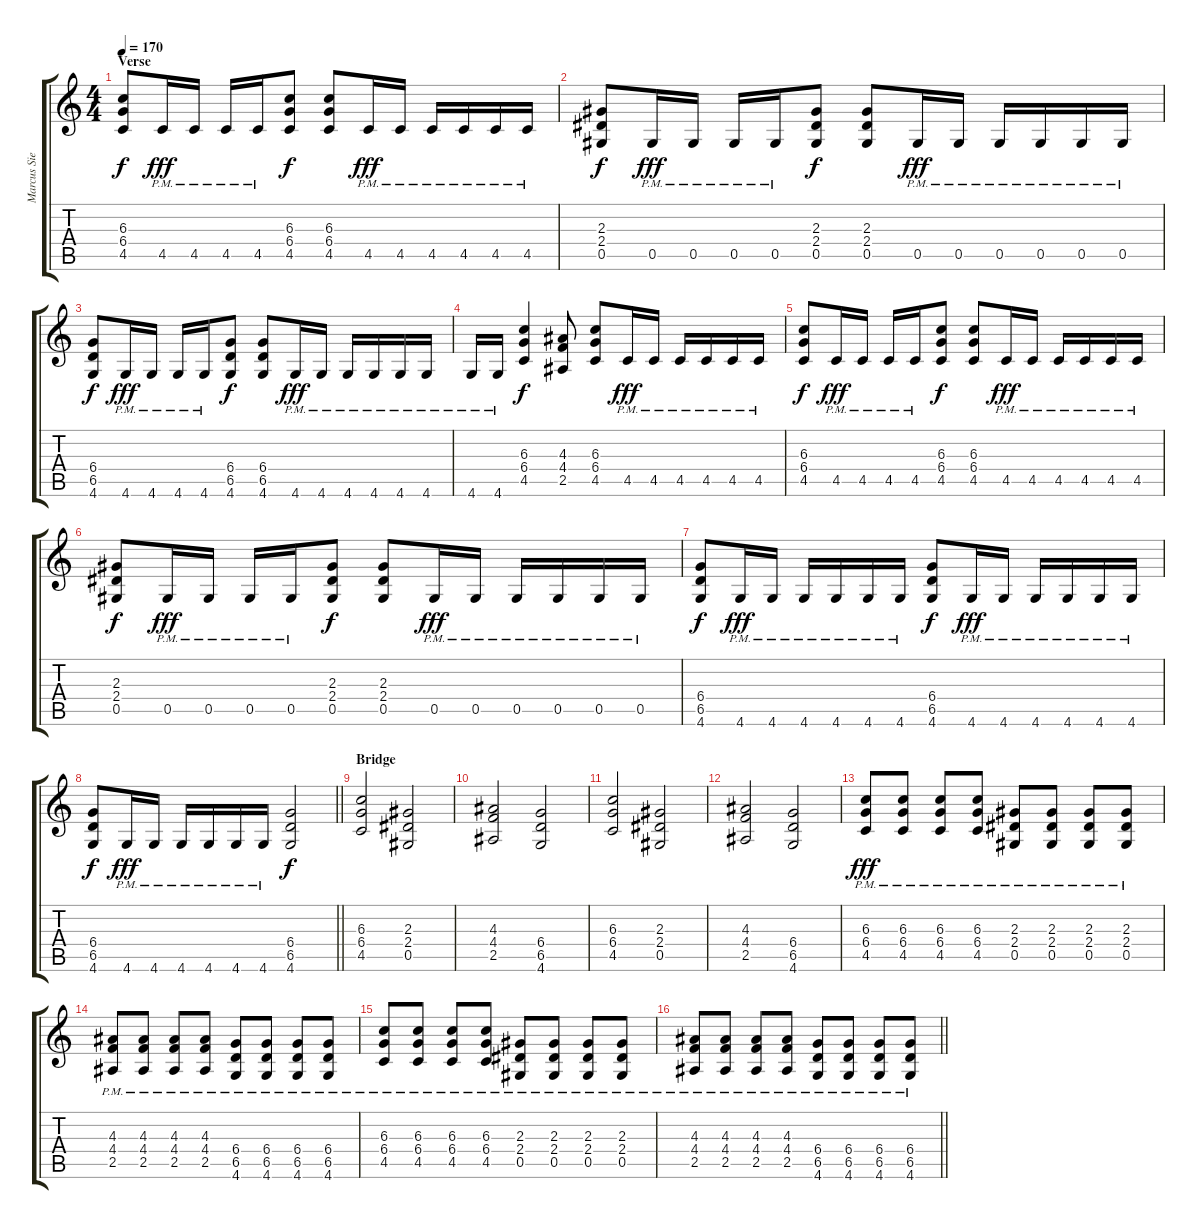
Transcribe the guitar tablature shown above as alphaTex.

\track ("Marcus Siepen" "Marcus Sie") {instrument distortionguitar}
\staff {score tabs}
\tuning (Eb4 Bb3 Gb3 Db3 Ab2 Eb2) {hide}
\ts (4 4)
\section ("" "Verse")
\tempo 170
\clef g2
\ks c
(6.3 6.4 4.5).8{dy f} 4.5{pm}.16{dy fff} 4.5{pm}.16 4.5{pm}.16 4.5{pm}.16 (6.3 6.4 4.5).8{dy f} (6.3 6.4 4.5).8 4.5{pm}.16{dy fff} 4.5{pm}.16 4.5{pm}.16 4.5{pm}.16 4.5{pm}.16 4.5{pm}.16 |
(2.3 2.4 0.5).8{dy f} 0.5{pm}.16{dy fff} 0.5{pm}.16 0.5{pm}.16 0.5{pm}.16 (2.3 2.4 0.5).8{dy f} (2.3 2.4 0.5).8 0.5{pm}.16{dy fff} 0.5{pm}.16 0.5{pm}.16 0.5{pm}.16 0.5{pm}.16 0.5{pm}.16 |
(6.4 6.5 4.6).8{dy f} 4.6{pm}.16{dy fff} 4.6{pm}.16 4.6{pm}.16 4.6{pm}.16 (6.4 6.5 4.6).8{dy f} (6.4 6.5 4.6).8 4.6{pm}.16{dy fff} 4.6{pm}.16 4.6{pm}.16 4.6{pm}.16 4.6{pm}.16 4.6{pm}.16 |
4.6{pm}.16 4.6{pm}.16 (6.3 6.4 4.5).4{dy f} (4.3 4.4 2.5).8 (6.3 6.4 4.5).8 4.5{pm}.16{dy fff} 4.5{pm}.16 4.5{pm}.16 4.5{pm}.16 4.5{pm}.16 4.5{pm}.16 |
(6.3 6.4 4.5).8{dy f} 4.5{pm}.16{dy fff} 4.5{pm}.16 4.5{pm}.16 4.5{pm}.16 (6.3 6.4 4.5).8{dy f} (6.3 6.4 4.5).8 4.5{pm}.16{dy fff} 4.5{pm}.16 4.5{pm}.16 4.5{pm}.16 4.5{pm}.16 4.5{pm}.16 |
(2.3 2.4 0.5).8{dy f} 0.5{pm}.16{dy fff} 0.5{pm}.16 0.5{pm}.16 0.5{pm}.16 (2.3 2.4 0.5).8{dy f} (2.3 2.4 0.5).8 0.5{pm}.16{dy fff} 0.5{pm}.16 0.5{pm}.16 0.5{pm}.16 0.5{pm}.16 0.5{pm}.16 |
(6.4 6.5 4.6).8{dy f} 4.6{pm}.16{dy fff} 4.6{pm}.16 4.6{pm}.16 4.6{pm}.16 4.6{pm}.16 4.6{pm}.16 (6.4 6.5 4.6).8{dy f} 4.6{pm}.16{dy fff} 4.6{pm}.16 4.6{pm}.16 4.6{pm}.16 4.6{pm}.16 4.6{pm}.16 |
\barLineRight lightlight
(6.4 6.5 4.6).8{dy f} 4.6{pm}.16{dy fff} 4.6{pm}.16 4.6{pm}.16 4.6{pm}.16 4.6{pm}.16 4.6{pm}.16 (6.4 6.5 4.6).2{dy f} |
\section ("" "Bridge")
(6.3 6.4 4.5).2 (2.3 2.4 0.5).2 |
(4.3 4.4 2.5).2 (6.4 6.5 4.6).2 |
(6.3 6.4 4.5).2 (2.3 2.4 0.5).2 |
(4.3 4.4 2.5).2 (6.4 6.5 4.6).2 |
(6.3{pm} 6.4{pm} 4.5{pm}).8{dy fff} (6.3{pm} 6.4{pm} 4.5{pm}).8 (6.3{pm} 6.4{pm} 4.5{pm}).8 (6.3{pm} 6.4{pm} 4.5{pm}).8 (2.3{pm} 2.4{pm} 0.5{pm}).8 (2.3{pm} 2.4{pm} 0.5{pm}).8 (2.3{pm} 2.4{pm} 0.5{pm}).8 (2.3{pm} 2.4{pm} 0.5{pm}).8 |
(4.3{pm} 4.4{pm} 2.5{pm}).8 (4.3{pm} 4.4{pm} 2.5{pm}).8 (4.3{pm} 4.4{pm} 2.5{pm}).8 (4.3{pm} 4.4{pm} 2.5{pm}).8 (6.4{pm} 6.5{pm} 4.6{pm}).8 (6.4{pm} 6.5{pm} 4.6{pm}).8 (6.4{pm} 6.5{pm} 4.6{pm}).8 (6.4{pm} 6.5{pm} 4.6{pm}).8 |
(6.3{pm} 6.4{pm} 4.5{pm}).8 (6.3{pm} 6.4{pm} 4.5{pm}).8 (6.3{pm} 6.4{pm} 4.5{pm}).8 (6.3{pm} 6.4{pm} 4.5{pm}).8 (2.3{pm} 2.4{pm} 0.5{pm}).8 (2.3{pm} 2.4{pm} 0.5{pm}).8 (2.3{pm} 2.4{pm} 0.5{pm}).8 (2.3{pm} 2.4{pm} 0.5{pm}).8 |
\barLineRight lightlight
(4.3{pm} 4.4{pm} 2.5{pm}).8 (4.3{pm} 4.4{pm} 2.5{pm}).8 (4.3{pm} 4.4{pm} 2.5{pm}).8 (4.3{pm} 4.4{pm} 2.5{pm}).8 (6.4{pm} 6.5{pm} 4.6{pm}).8 (6.4{pm} 6.5{pm} 4.6{pm}).8 (6.4{pm} 6.5{pm} 4.6{pm}).8 (6.4{pm} 6.5{pm} 4.6{pm}).8
